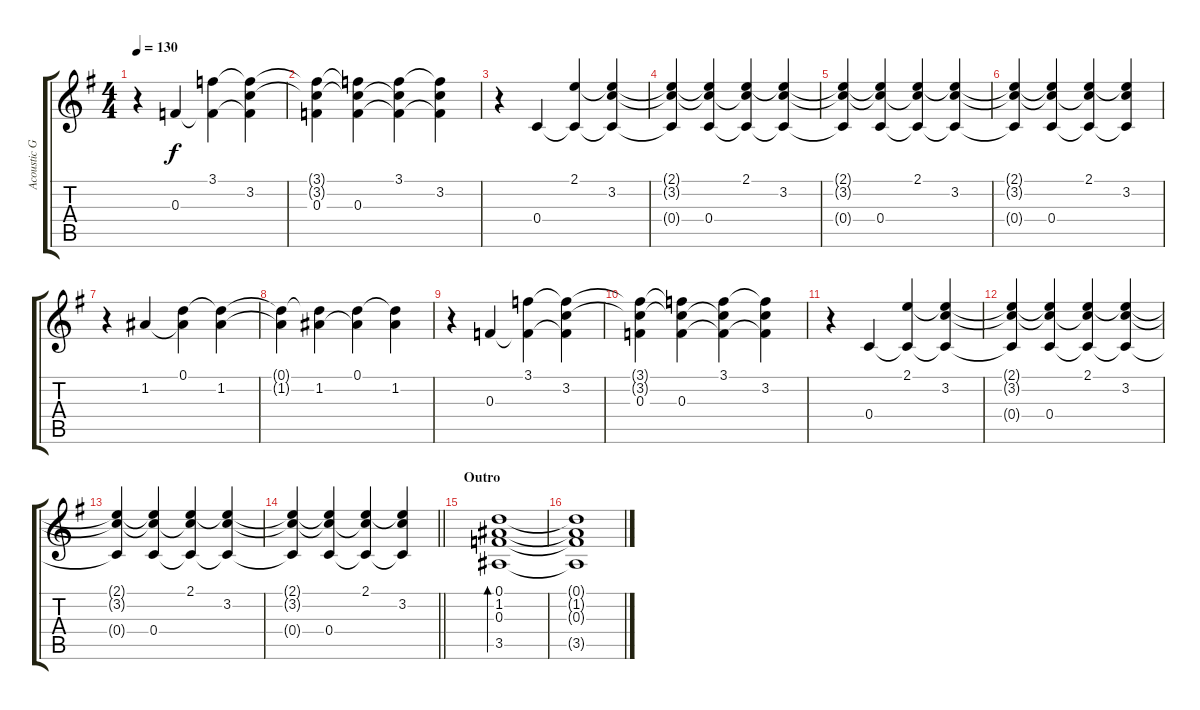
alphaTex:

\track ("Acoustic Guitar" "Acoustic G") {instrument acousticguitarsteel}
\staff {score tabs}
\tuning (D4 A3 F3 C3 G2 D2) {hide}
\ts (4 4)
\tempo 130
\clef g2
\ks eminor
r.4{dy f} 0.3.4 (3.1 0.3{t}).4 (3.1{t} 3.2 0.3{t}).4 |
(3.1{t} 3.2{t} 0.3).4 (3.1{t} 3.2{t} 0.3).4 (3.1 3.2{t} 0.3{t}).4 (3.1{t} 3.2 0.3{t}).4 |
r.4 0.4.4 (2.1 0.4{t}).4 (2.1{t} 3.2 0.4{t}).4 |
(2.1{t} 3.2{t} 0.4{t}).4 (2.1{t} 3.2{t} 0.4).4 (2.1 3.2{t} 0.4{t}).4 (2.1{t} 3.2 0.4{t}).4 |
(2.1{t} 3.2{t} 0.4{t}).4 (2.1{t} 3.2{t} 0.4).4 (2.1 3.2{t} 0.4{t}).4 (2.1{t} 3.2 0.4{t}).4 |
(2.1{t} 3.2{t} 0.4{t}).4 (2.1{t} 3.2{t} 0.4).4 (2.1 3.2{t} 0.4{t}).4 (2.1{t} 3.2 0.4{t}).4 |
r.4 1.2.4 (0.1 1.2{t}).4 (0.1{t} 1.2).4 |
(0.1{t} 1.2{t}).4 (0.1{t} 1.2).4 (0.1 1.2{t}).4 (0.1{t} 1.2).4 |
r.4 0.3.4 (3.1 0.3{t}).4 (3.1{t} 3.2 0.3{t}).4 |
(3.1{t} 3.2{t} 0.3).4 (3.1{t} 3.2{t} 0.3).4 (3.1 3.2{t} 0.3{t}).4 (3.1{t} 3.2 0.3{t}).4 |
r.4 0.4.4 (2.1 0.4{t}).4 (2.1{t} 3.2 0.4{t}).4 |
(2.1{t} 3.2{t} 0.4{t}).4 (2.1{t} 3.2{t} 0.4).4 (2.1 3.2{t} 0.4{t}).4 (2.1{t} 3.2 0.4{t}).4 |
(2.1{t} 3.2{t} 0.4{t}).4 (2.1{t} 3.2{t} 0.4).4 (2.1 3.2{t} 0.4{t}).4 (2.1{t} 3.2 0.4{t}).4 |
\barLineRight lightlight
(2.1{t} 3.2{t} 0.4{t}).4 (2.1{t} 3.2{t} 0.4).4 (2.1 3.2{t} 0.4{t}).4 (2.1{t} 3.2 0.4{t}).4 |
\section ("" "Outro")
(0.1 1.2 0.3 3.5).1{bd 480} |
(0.1{t} 1.2{t} 0.3{t} 3.5{t}).1
